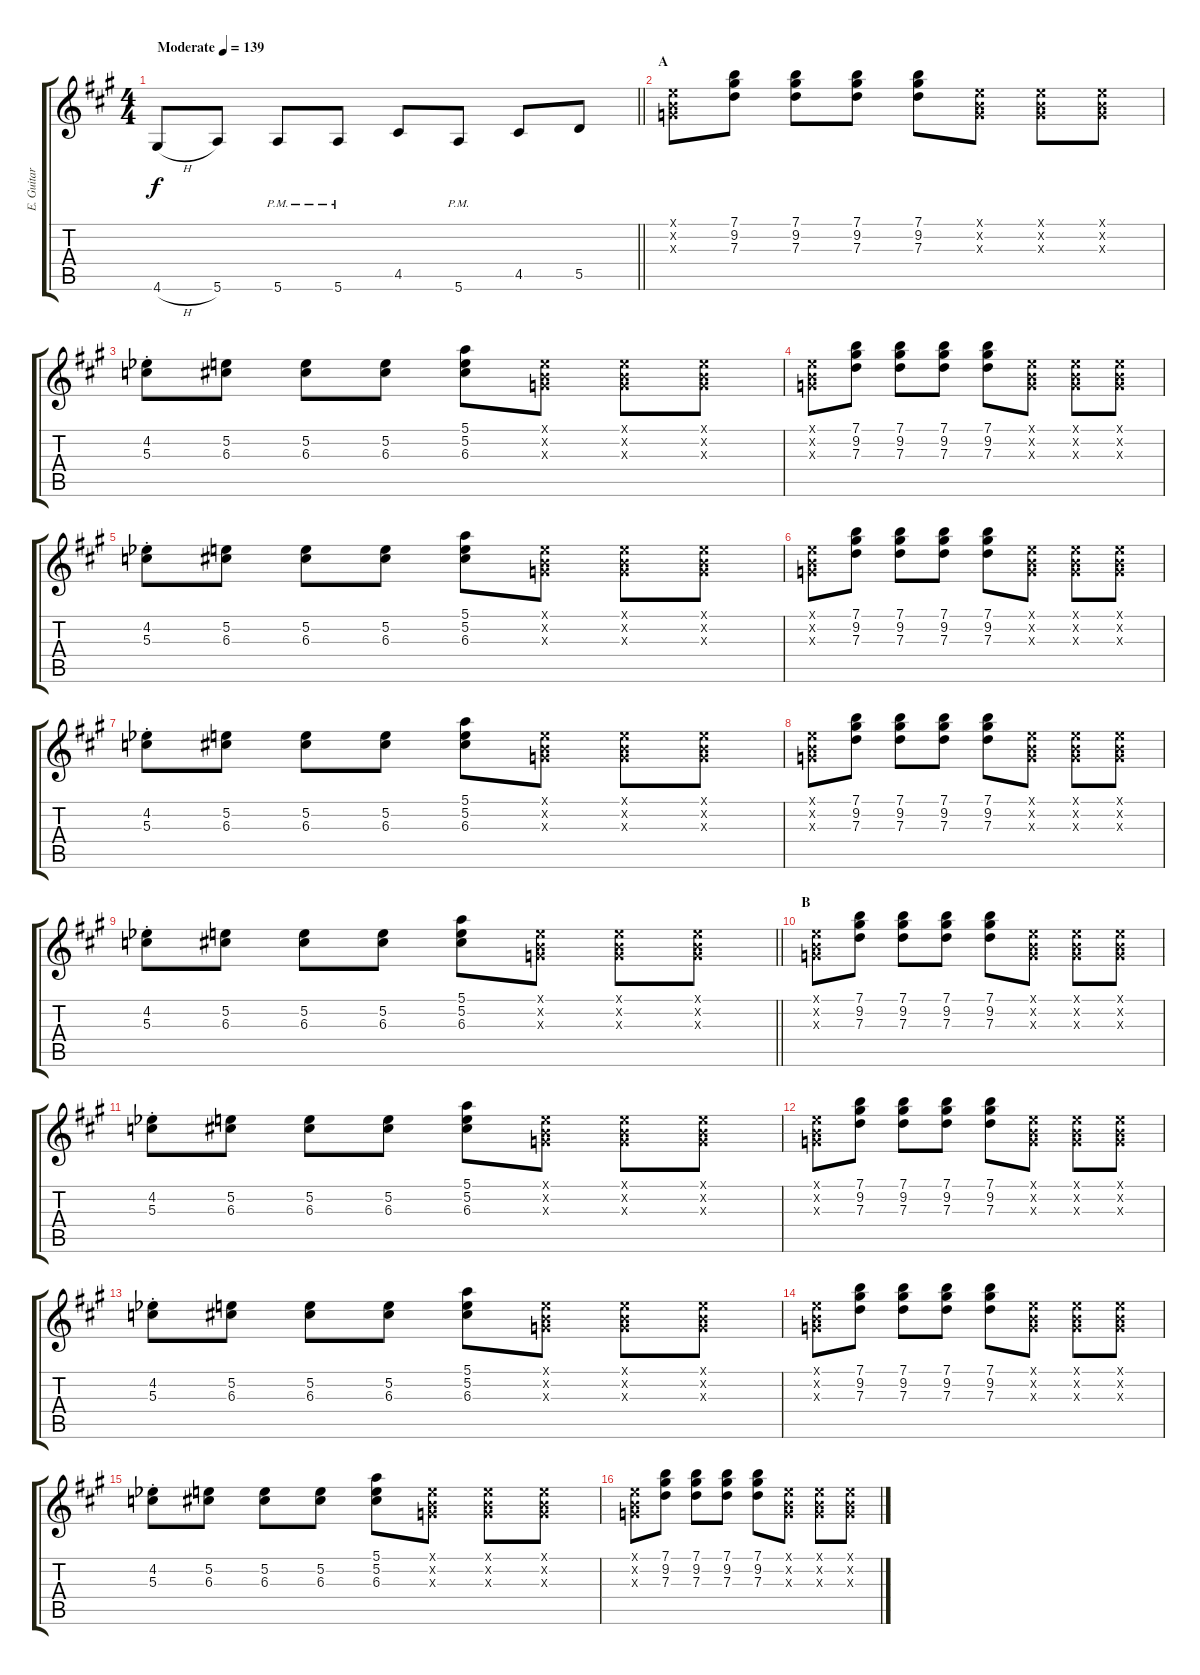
\track ("E. Guitar I" "E. Guitar ") {instrument electricguitarclean}
\staff {score tabs}
\tuning (E4 B3 G3 D3 A2 E2) {hide}
\ts (4 4)
\tempo (139 "Moderate")
\clef g2
\barLineRight lightlight
\ks a
4.6{h}.8{dy f instrument electricguitarclean} 5.6.8 5.6{pm}.8 5.6{pm}.8 4.5.8 5.6{pm}.8 4.5.8 5.5.8 |
\section ("" "A")
(0.1{x} 0.2{x} 0.3{x}).8 (7.1 9.2 7.3).8 (7.1 9.2 7.3).8 (7.1 9.2 7.3).8 (7.1 9.2 7.3).8 (0.1{x} 0.2{x} 0.3{x}).8 (0.1{x} 0.2{x} 0.3{x}).8 (0.1{x} 0.2{x} 0.3{x}).8 |
(4.2{st acc b} 5.3{st}).8 (5.2 6.3).8 (5.2 6.3).8 (5.2 6.3).8 (5.1 5.2 6.3).8 (0.1{x} 0.2{x} 0.3{x}).8 (0.1{x} 0.2{x} 0.3{x}).8 (0.1{x} 0.2{x} 0.3{x}).8 |
(0.1{x} 0.2{x} 0.3{x}).8 (7.1 9.2 7.3).8 (7.1 9.2 7.3).8 (7.1 9.2 7.3).8 (7.1 9.2 7.3).8 (0.1{x} 0.2{x} 0.3{x}).8 (0.1{x} 0.2{x} 0.3{x}).8 (0.1{x} 0.2{x} 0.3{x}).8 |
(4.2{st acc b} 5.3{st}).8 (5.2 6.3).8 (5.2 6.3).8 (5.2 6.3).8 (5.1 5.2 6.3).8 (0.1{x} 0.2{x} 0.3{x}).8 (0.1{x} 0.2{x} 0.3{x}).8 (0.1{x} 0.2{x} 0.3{x}).8 |
(0.1{x} 0.2{x} 0.3{x}).8 (7.1 9.2 7.3).8 (7.1 9.2 7.3).8 (7.1 9.2 7.3).8 (7.1 9.2 7.3).8 (0.1{x} 0.2{x} 0.3{x}).8 (0.1{x} 0.2{x} 0.3{x}).8 (0.1{x} 0.2{x} 0.3{x}).8 |
(4.2{st acc b} 5.3{st}).8 (5.2 6.3).8 (5.2 6.3).8 (5.2 6.3).8 (5.1 5.2 6.3).8 (0.1{x} 0.2{x} 0.3{x}).8 (0.1{x} 0.2{x} 0.3{x}).8 (0.1{x} 0.2{x} 0.3{x}).8 |
(0.1{x} 0.2{x} 0.3{x}).8 (7.1 9.2 7.3).8 (7.1 9.2 7.3).8 (7.1 9.2 7.3).8 (7.1 9.2 7.3).8 (0.1{x} 0.2{x} 0.3{x}).8 (0.1{x} 0.2{x} 0.3{x}).8 (0.1{x} 0.2{x} 0.3{x}).8 |
\barLineRight lightlight
(4.2{st acc b} 5.3{st}).8 (5.2 6.3).8 (5.2 6.3).8 (5.2 6.3).8 (5.1 5.2 6.3).8 (0.1{x} 0.2{x} 0.3{x}).8 (0.1{x} 0.2{x} 0.3{x}).8 (0.1{x} 0.2{x} 0.3{x}).8 |
\section ("" "B")
(0.1{x} 0.2{x} 0.3{x}).8 (7.1 9.2 7.3).8 (7.1 9.2 7.3).8 (7.1 9.2 7.3).8 (7.1 9.2 7.3).8 (0.1{x} 0.2{x} 0.3{x}).8 (0.1{x} 0.2{x} 0.3{x}).8 (0.1{x} 0.2{x} 0.3{x}).8 |
(4.2{st acc b} 5.3{st}).8 (5.2 6.3).8 (5.2 6.3).8 (5.2 6.3).8 (5.1 5.2 6.3).8 (0.1{x} 0.2{x} 0.3{x}).8 (0.1{x} 0.2{x} 0.3{x}).8 (0.1{x} 0.2{x} 0.3{x}).8 |
(0.1{x} 0.2{x} 0.3{x}).8 (7.1 9.2 7.3).8 (7.1 9.2 7.3).8 (7.1 9.2 7.3).8 (7.1 9.2 7.3).8 (0.1{x} 0.2{x} 0.3{x}).8 (0.1{x} 0.2{x} 0.3{x}).8 (0.1{x} 0.2{x} 0.3{x}).8 |
(4.2{st acc b} 5.3{st}).8 (5.2 6.3).8 (5.2 6.3).8 (5.2 6.3).8 (5.1 5.2 6.3).8 (0.1{x} 0.2{x} 0.3{x}).8 (0.1{x} 0.2{x} 0.3{x}).8 (0.1{x} 0.2{x} 0.3{x}).8 |
(0.1{x} 0.2{x} 0.3{x}).8 (7.1 9.2 7.3).8 (7.1 9.2 7.3).8 (7.1 9.2 7.3).8 (7.1 9.2 7.3).8 (0.1{x} 0.2{x} 0.3{x}).8 (0.1{x} 0.2{x} 0.3{x}).8 (0.1{x} 0.2{x} 0.3{x}).8 |
(4.2{st acc b} 5.3{st}).8 (5.2 6.3).8 (5.2 6.3).8 (5.2 6.3).8 (5.1 5.2 6.3).8 (0.1{x} 0.2{x} 0.3{x}).8 (0.1{x} 0.2{x} 0.3{x}).8 (0.1{x} 0.2{x} 0.3{x}).8 |
(0.1{x} 0.2{x} 0.3{x}).8 (7.1 9.2 7.3).8 (7.1 9.2 7.3).8 (7.1 9.2 7.3).8 (7.1 9.2 7.3).8 (0.1{x} 0.2{x} 0.3{x}).8 (0.1{x} 0.2{x} 0.3{x}).8 (0.1{x} 0.2{x} 0.3{x}).8
